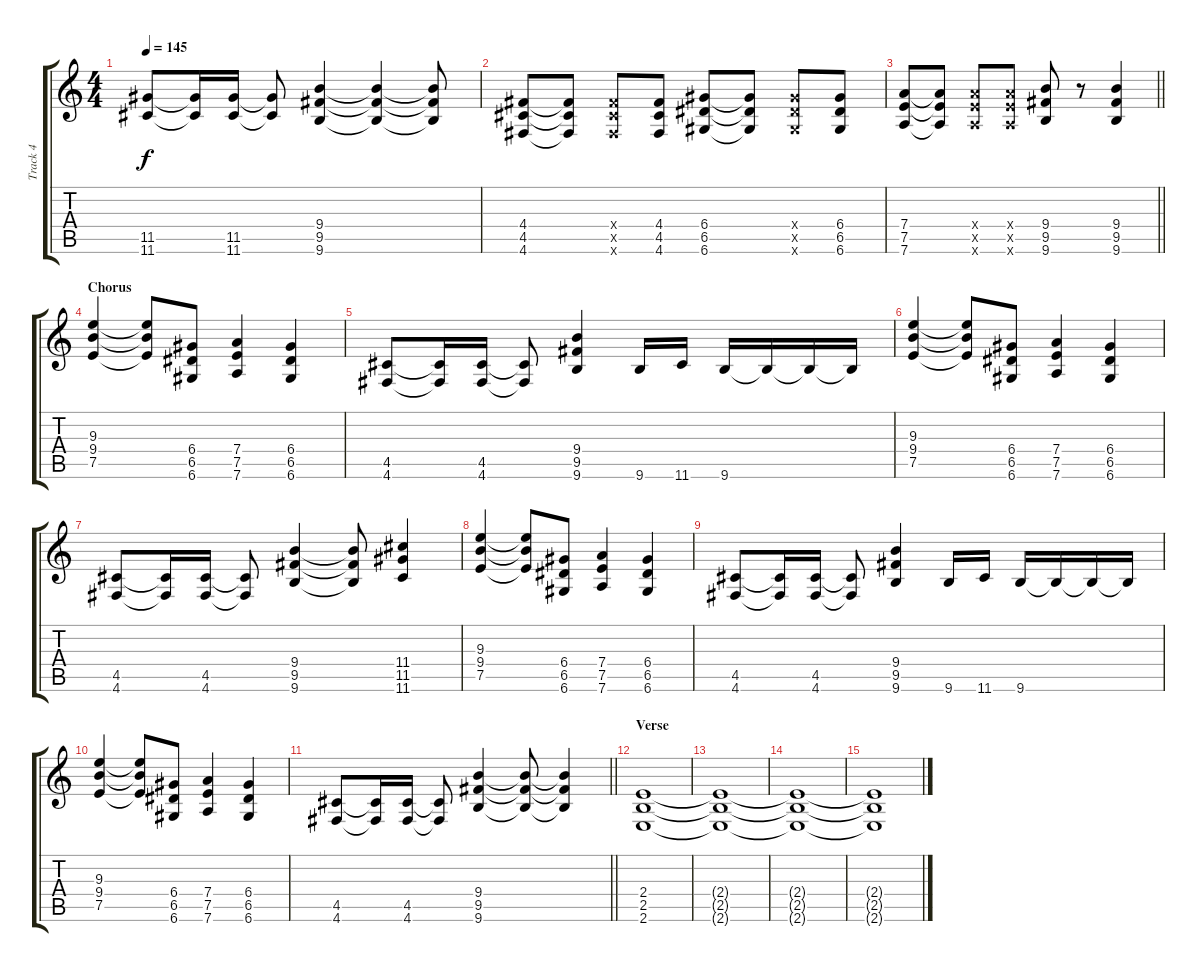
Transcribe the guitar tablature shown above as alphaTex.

\track ("Track 4" "Track 4") {instrument distortionguitar}
\staff {score tabs}
\tuning (E4 B3 G3 D3 A2 D2) {hide}
\ts (4 4)
\tempo 145
\clef g2
\ks c
(11.5 11.6).8{dy f} (11.5{t} 11.6{t}).16 (11.5 11.6).16 (11.5{t} 11.6{t}).8 (9.4 9.5 9.6).4 (9.4{t} 9.5{t} 9.6{t}).4 (9.4{t} 9.5{t} 9.6{t}).8 |
(4.4 4.5 4.6).8 (4.4{t} 4.5{t} 4.6{t}).8 (4.4{x} 4.5{x} 4.6{x}).8 (4.4 4.5 4.6).8 (6.4 6.5 6.6).8 (6.4{t} 6.5{t} 6.6{t}).8 (6.4{x} 6.5{x} 6.6{x}).8 (6.4 6.5 6.6).8 |
\barLineRight lightlight
(7.4 7.5 7.6).8 (7.4{t} 7.5{t} 7.6{t}).8 (7.4{x} 7.5{x} 7.6{x}).8 (7.4{x} 7.5{x} 7.6{x}).8 (9.4 9.5 9.6).8 r.8 (9.4 9.5 9.6).4 |
\section ("" "Chorus")
(9.3 9.4 7.5).4 (9.3{t} 9.4{t} 7.5{t}).8 (6.4 6.5 6.6).8 (7.4 7.5 7.6).4 (6.4 6.5 6.6).4 |
(4.5 4.6).8 (4.5{t} 4.6{t}).16 (4.5 4.6).16 (4.5{t} 4.6{t}).8 (9.4 9.5 9.6).4 9.6.16 11.6.16 9.6.16 9.6{t}.16 9.6{t}.16 9.6{t}.16 |
(9.3 9.4 7.5).4 (9.3{t} 9.4{t} 7.5{t}).8 (6.4 6.5 6.6).8 (7.4 7.5 7.6).4 (6.4 6.5 6.6).4 |
(4.5 4.6).8 (4.5{t} 4.6{t}).16 (4.5 4.6).16 (4.5{t} 4.6{t}).8 (9.4 9.5 9.6).4 (9.4{t} 9.5{t} 9.6{t}).8 (11.4 11.5 11.6).4 |
(9.3 9.4 7.5).4 (9.3{t} 9.4{t} 7.5{t}).8 (6.4 6.5 6.6).8 (7.4 7.5 7.6).4 (6.4 6.5 6.6).4 |
(4.5 4.6).8 (4.5{t} 4.6{t}).16 (4.5 4.6).16 (4.5{t} 4.6{t}).8 (9.4 9.5 9.6).4 9.6.16 11.6.16 9.6.16 9.6{t}.16 9.6{t}.16 9.6{t}.16 |
(9.3 9.4 7.5).4 (9.3{t} 9.4{t} 7.5{t}).8 (6.4 6.5 6.6).8 (7.4 7.5 7.6).4 (6.4 6.5 6.6).4 |
\barLineRight lightlight
(4.5 4.6).8 (4.5{t} 4.6{t}).16 (4.5 4.6).16 (4.5{t} 4.6{t}).8 (9.4 9.5 9.6).4 (9.4{t} 9.5{t} 9.6{t}).8 (9.4{t} 9.5{t} 9.6{t}).4 |
\section ("" "Verse")
(2.4 2.5 2.6).1 |
(2.4{t} 2.5{t} 2.6{t}).1 |
(2.4{t} 2.5{t} 2.6{t}).1 |
(2.4{t} 2.5{t} 2.6{t}).1
